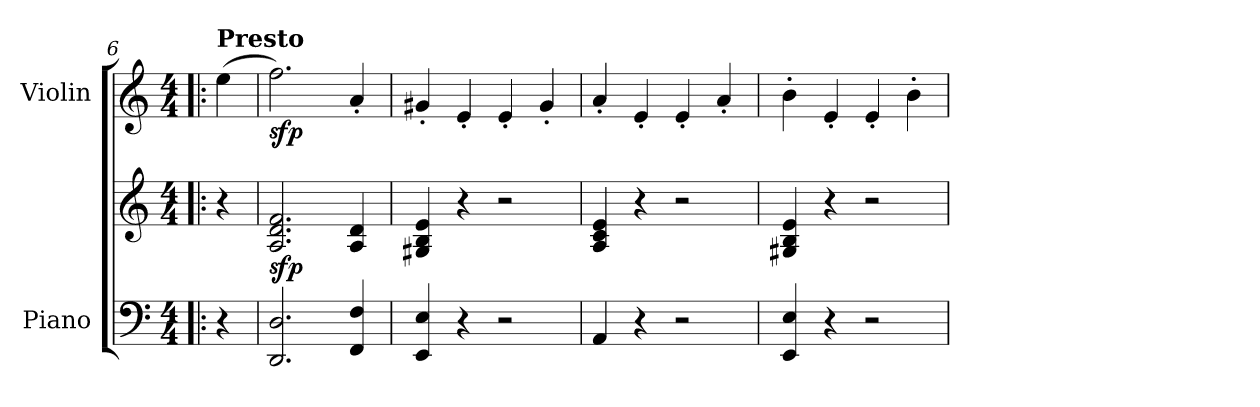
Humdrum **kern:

**kern	**kern	**dynam	**kern	**dynam
*part2	*part2	*part2	*part1	*part1
*staff3	*staff2	*staff2/3	*staff1	*staff1
*I"Piano	*	*	*I"Violin	*
*I'Pno.	*	*	*I'Vln.	*
*clefF4	*clefG2	*	*clefG2	*
*k[]	*k[]	*	*k[]	*
*M4/4	*M4/4	*	*M4/4	*
*MM270	*MM270	*	*MM270	*
=6!|:	=6!|:	=6!|:	=6!|:	=6!|:
!	!	!	!LO:TX:B:t=Presto	!
4r	4r	.	(>4ee\	.
=7	=7	=7	=7	=7
!	!	!LO:DY:b	!	!LO:DY:b
2.DD/ 2.D/	2.A/ 2.d/ 2.f/	sfp	2.ff\)	sfp
4FF/ 4F/	4A/ 4d/	.	4a'/	.
=8	=8	=8	=8	=8
4EE/ 4E/	4G#X/ 4B/ 4e/	.	4g#X'/	.
4r	4r	.	4e'/	.
2r	2r	.	4e'/	.
.	.	.	4g#'/	.
=9	=9	=9	=9	=9
4AA/	4A/ 4c/ 4e/	.	4a'/	.
4r	4r	.	4e'/	.
2r	2r	.	4e'/	.
.	.	.	4a'/	.
!!LO:LB:g=z
=10	=10	=10	=10	=10
4EE/ 4E/	4G#X/ 4B/ 4e/	.	4b'\	.
4r	4r	.	4e'/	.
2r	2r	.	4e'/	.
.	.	.	4b'\	.
=	=	=	=	=
*-	*-	*-	*-	*-
